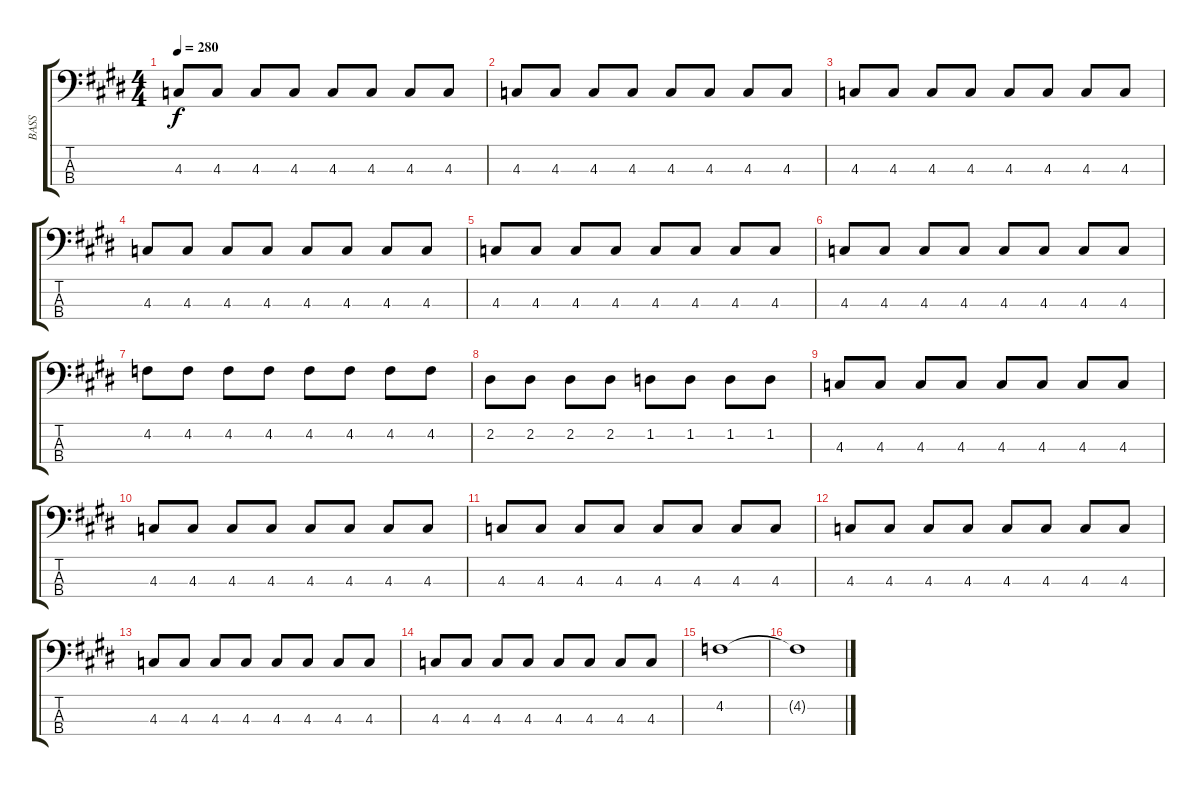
\track ("BASS" "BASS") {instrument electricbassfinger}
\staff {score tabs}
\tuning (Gb2 Db2 Ab1 Eb1) {hide}
\ts (4 4)
\tempo 280
\clef f4
\ks c#minor
4.3.8{dy f} 4.3.8 4.3.8 4.3.8 4.3.8 4.3.8 4.3.8 4.3.8 |
4.3.8 4.3.8 4.3.8 4.3.8 4.3.8 4.3.8 4.3.8 4.3.8 |
4.3.8 4.3.8 4.3.8 4.3.8 4.3.8 4.3.8 4.3.8 4.3.8 |
4.3.8 4.3.8 4.3.8 4.3.8 4.3.8 4.3.8 4.3.8 4.3.8 |
4.3.8 4.3.8 4.3.8 4.3.8 4.3.8 4.3.8 4.3.8 4.3.8 |
4.3.8 4.3.8 4.3.8 4.3.8 4.3.8 4.3.8 4.3.8 4.3.8 |
4.2.8 4.2.8 4.2.8 4.2.8 4.2.8 4.2.8 4.2.8 4.2.8 |
2.2.8 2.2.8 2.2.8 2.2.8 1.2.8 1.2.8 1.2.8 1.2.8 |
4.3.8 4.3.8 4.3.8 4.3.8 4.3.8 4.3.8 4.3.8 4.3.8 |
4.3.8 4.3.8 4.3.8 4.3.8 4.3.8 4.3.8 4.3.8 4.3.8 |
4.3.8 4.3.8 4.3.8 4.3.8 4.3.8 4.3.8 4.3.8 4.3.8 |
4.3.8 4.3.8 4.3.8 4.3.8 4.3.8 4.3.8 4.3.8 4.3.8 |
4.3.8 4.3.8 4.3.8 4.3.8 4.3.8 4.3.8 4.3.8 4.3.8 |
4.3.8 4.3.8 4.3.8 4.3.8 4.3.8 4.3.8 4.3.8 4.3.8 |
4.2.1 |
4.2{t}.1
